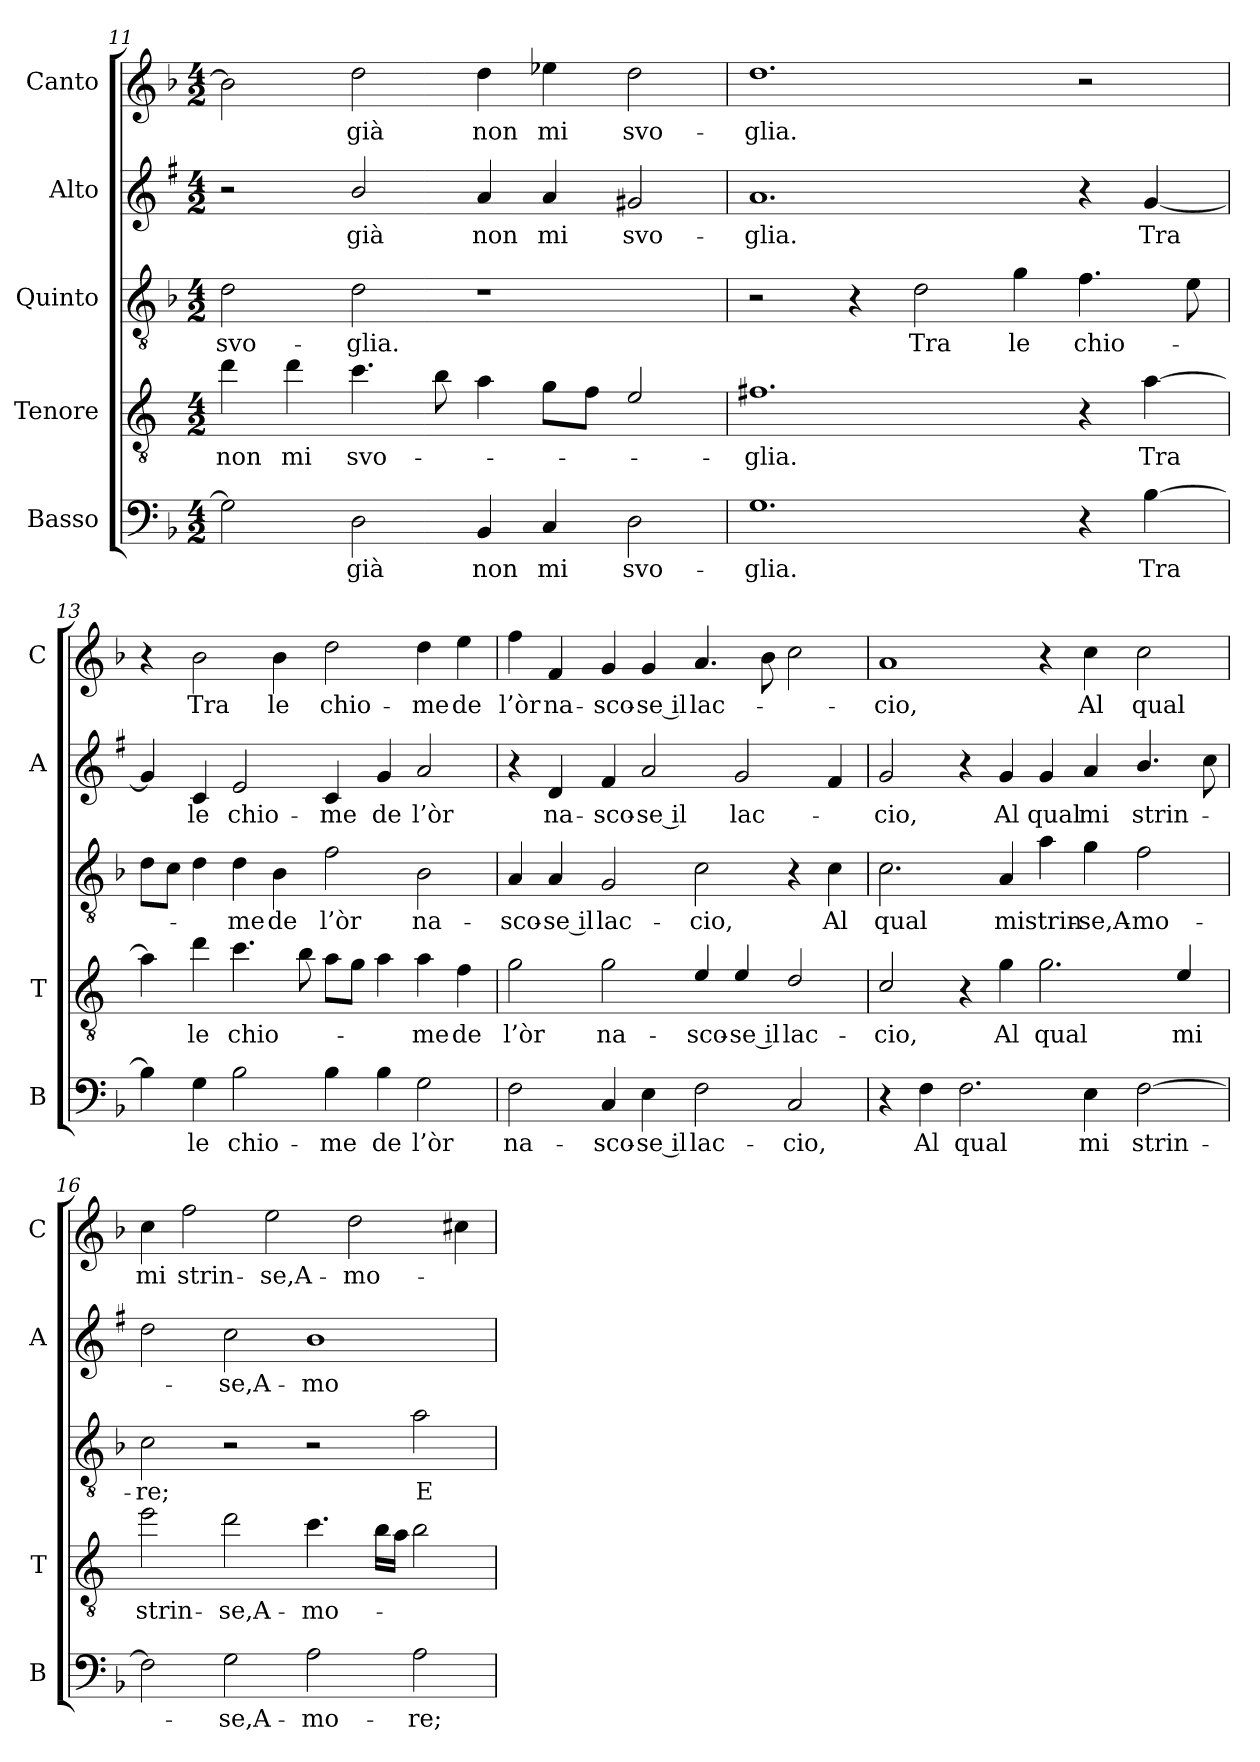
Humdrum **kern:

**kern	**text	**kern	**text	**kern	**text	**kern	**text	**kern	**text
*part5	*part5	*part4	*part4	*part3	*part3	*part2	*part2	*part1	*part1
*staff5	*staff5	*staff4	*staff4	*staff3	*staff3	*staff2	*staff2	*staff1	*staff1
*I"Basso	*	*I"Tenore	*	*I"Quinto	*	*I"Alto	*	*I"Canto	*
*I'B	*	*I'T	*	*	*	*I'A	*	*I'C	*
*clefF4	*	*clefGv2	*	*clefGv2	*	*clefG2	*	*clefG2	*
*	*	*ITrd4c7	*	*	*	*ITrd1c2	*	*	*
*k[b-]	*	*k[b-]	*	*k[b-]	*	*k[b-]	*	*k[b-]	*
*F:	*	*F:	*	*F:	*	*F:	*	*F:	*
*M4/2	*	*M4/2	*	*M4/2	*	*M4/2	*	*M4/2	*
=11	=11	=11	=11	=11	=11	=11	=11	=11	=11
!	!	!	!LO:LY:b	!	!LO:LY:b	!	!	!	!
2G\]	.	4g\	non	2d\	svo-	2r	.	2b\]	.
!	!	!	!LO:LY:b	!	!	!	!	!	!
.	.	4g\	mi	.	.	.	.	.	.
!	!LO:LY:b	!	!LO:LY:b	!	!LO:LY:b	!	!LO:LY:b	!	!LO:LY:b
2D\	già	4.f\	svo-	2d\	-glia.	2a/	già	2dd\	già
.	.	8e\	.	.	.	.	.	.	.
!	!LO:LY:b	!	!	!	!	!	!LO:LY:b	!	!LO:LY:b
4BB-/	non	4d\	.	1r	.	4g/	non	4dd\	non
!	!LO:LY:b	!	!	!	!	!	!LO:LY:b	!	!LO:LY:b
4C/	mi	8c\L	.	.	.	4g/	mi	4ee-X\	mi
.	.	8B-\J	.	.	.	.	.	.	.
!	!LO:LY:b	!	!	!	!	!	!LO:LY:b	!	!LO:LY:b
2D\	svo-	2A/	.	.	.	2f#X/	svo-	2dd\	svo-
=12	=12	=12	=12	=12	=12	=12	=12	=12	=12
!	!LO:LY:b	!	!LO:LY:b	!	!	!	!LO:LY:b	!	!LO:LY:b
1.G	-glia.	1.Bn	-glia.	2r	.	1.g	-glia.	1.dd	-glia.
.	.	.	.	4r	.	.	.	.	.
!	!	!	!	!	!LO:LY:b	!	!	!	!
.	.	.	.	2d\	Tra	.	.	.	.
!	!	!	!	!	!LO:LY:b	!	!	!	!
.	.	.	.	4g\	le	.	.	.	.
!	!	!	!	!	!LO:LY:b	!	!	!	!
4r	.	4r	.	4.f\	chio-	4r	.	2r	.
!	!LO:LY:b	!	!LO:LY:b	!	!	!	!LO:LY:b	!	!
[4B-\	Tra	[4d\	Tra	.	.	[4f/	Tra	.	.
.	.	.	.	8e\	.	.	.	.	.
!!LO:LB:g=z
=13	=13	=13	=13	=13	=13	=13	=13	=13	=13
4B-\]	.	4d\]	.	8d\L	.	4f/]	.	4r	.
.	.	.	.	8c\J	.	.	.	.	.
!	!LO:LY:b	!	!LO:LY:b	!	!	!	!LO:LY:b	!	!LO:LY:b
4G\	le	4g\	le	4d\	.	4B-/	le	2b-\	Tra
!	!LO:LY:b	!	!LO:LY:b	!	!LO:LY:b	!	!LO:LY:b	!	!
2B-\	chio-	4.f\	chio-	4d\	-me	2d/	chio-	.	.
!	!	!	!	!	!LO:LY:b	!	!	!	!LO:LY:b
.	.	.	.	4B-\	de	.	.	4b-\	le
.	.	8e\	.	.	.	.	.	.	.
!	!LO:LY:b	!	!	!	!LO:LY:b	!	!LO:LY:b	!	!LO:LY:b
4B-\	-me	8d\L	.	2f\	l’òr	4B-/	-me	2dd\	chio-
.	.	8c\J	.	.	.	.	.	.	.
!	!LO:LY:b	!	!	!	!	!	!LO:LY:b	!	!
4B-\	de	4d\	.	.	.	4f/	de	.	.
!	!LO:LY:b	!	!LO:LY:b	!	!LO:LY:b	!	!LO:LY:b	!	!LO:LY:b
2G\	l’òr	4d\	-me	2B-\	na-	2g/	l’òr	4dd\	-me
!	!	!	!LO:LY:b	!	!	!	!	!	!LO:LY:b
.	.	4B-\	de	.	.	.	.	4ee\	de
=14	=14	=14	=14	=14	=14	=14	=14	=14	=14
!	!LO:LY:b	!	!LO:LY:b	!	!LO:LY:b	!	!	!	!LO:LY:b
2F\	na-	2c\	l’òr	4A/	-sco-	4r	.	4ff\	l’òr
!	!	!	!	!	!LO:LY:b	!	!LO:LY:b	!	!LO:LY:b
.	.	.	.	4A/	-se il	4c/	na-	4f/	na-
!	!LO:LY:b	!	!LO:LY:b	!	!LO:LY:b	!	!LO:LY:b	!	!LO:LY:b
4C/	-sco-	2c\	na-	2G/	lac-	4e/	-sco-	4g/	-sco-
!	!LO:LY:b	!	!	!	!	!	!LO:LY:b	!	!LO:LY:b
4E\	-se il	.	.	.	.	2g/	-se il	4g/	-se il
!	!LO:LY:b	!	!LO:LY:b	!	!LO:LY:b	!	!	!	!LO:LY:b
2F\	lac-	4A/	-sco-	2c\	-cio,	.	.	4.a/	lac-
!	!	!	!LO:LY:b	!	!	!	!LO:LY:b	!	!
.	.	4A/	-se il	.	.	2f/	lac-	.	.
.	.	.	.	.	.	.	.	8b-\	.
!	!LO:LY:b	!	!LO:LY:b	!	!	!	!	!	!
2C/	-cio,	2G/	lac-	4r	.	.	.	2cc\	.
!	!	!	!	!	!LO:LY:b	!	!	!	!
.	.	.	.	4c\	Al	4e/	.	.	.
=15	=15	=15	=15	=15	=15	=15	=15	=15	=15
!	!	!	!LO:LY:b	!	!LO:LY:b	!	!LO:LY:b	!	!LO:LY:b
4r	.	2F/	-cio,	2.c\	qual	2f/	-cio,	1a	-cio,
!	!LO:LY:b	!	!	!	!	!	!	!	!
4F\	Al	.	.	.	.	.	.	.	.
!	!LO:LY:b	!	!	!	!	!	!	!	!
2.F\	qual	4r	.	.	.	4r	.	.	.
!	!	!	!LO:LY:b	!	!LO:LY:b	!	!LO:LY:b	!	!
.	.	4c\	Al	4A/	mi	4f/	Al	.	.
!	!	!	!LO:LY:b	!	!LO:LY:b	!	!LO:LY:b	!	!
.	.	2.c\	qual	4a\	strin-	4f/	qual	4r	.
!	!LO:LY:b	!	!	!	!LO:LY:b	!	!LO:LY:b	!	!LO:LY:b
4E\	mi	.	.	4g\	-se,A-	4g/	mi	4cc\	Al
!	!LO:LY:b	!	!	!	!LO:LY:b	!	!LO:LY:b	!	!LO:LY:b
[2F\	strin-	.	.	2f\	-mo-	4.a/	strin-	2cc\	qual
!	!	!	!LO:LY:b	!	!	!	!	!	!
.	.	4A/	mi	.	.	.	.	.	.
.	.	.	.	.	.	8b-\	.	.	.
!!LO:PB:g=z
=16	=16	=16	=16	=16	=16	=16	=16	=16	=16
!	!	!	!LO:LY:b	!	!LO:LY:b	!	!	!	!LO:LY:b
2F\]	.	2a\	strin-	2c\	-re;	2cc\	.	4cc\	mi
!	!	!	!	!	!	!	!	!	!LO:LY:b
.	.	.	.	.	.	.	.	2ff\	strin-
!	!LO:LY:b	!	!LO:LY:b	!	!	!	!LO:LY:b	!	!
2G\	-se,A-	2g\	-se,A-	2r	.	2b-\	-se,A-	.	.
!	!	!	!	!	!	!	!	!	!LO:LY:b
.	.	.	.	.	.	.	.	2ee\	-se,A-
!	!LO:LY:b	!	!LO:LY:b	!	!	!	!LO:LY:b	!	!
2A\	-mo-	4.f\	-mo-	2r	.	1a	-mo-	.	.
!	!	!	!	!	!	!	!	!	!LO:LY:b
.	.	.	.	.	.	.	.	2dd\	-mo-
.	.	16e\LL	.	.	.	.	.	.	.
.	.	16d\JJ	.	.	.	.	.	.	.
!	!LO:LY:b	!	!	!	!LO:LY:b	!	!	!	!
2A\	-re;	2e\	.	2a\	E	.	.	.	.
.	.	.	.	.	.	.	.	4cc#X\	.
=	=	=	=	=	=	=	=	=	=
*-	*-	*-	*-	*-	*-	*-	*-	*-	*-
